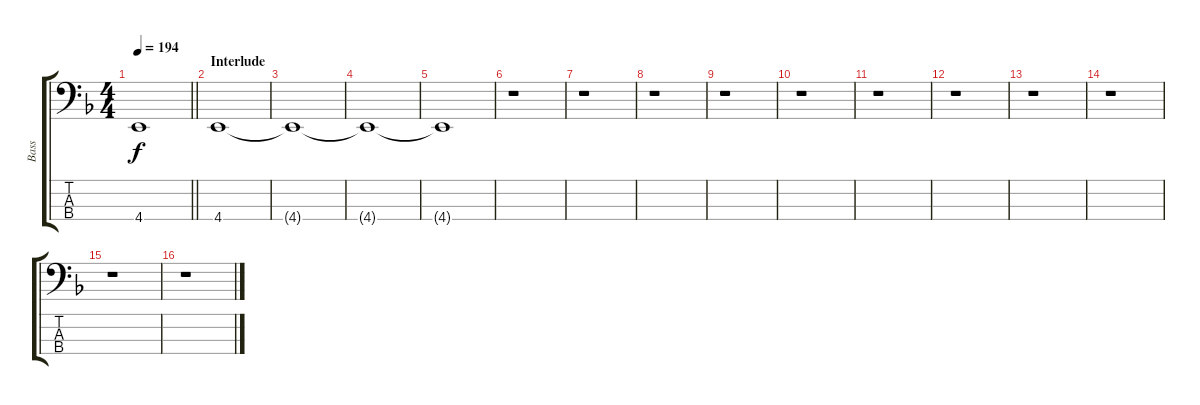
\track ("Bass" "Bass") {instrument electricbasspick}
\staff {score tabs}
\tuning (F2 C2 G1 C1) {hide}
\ts (4 4)
\tempo 194
\clef f4
\barLineRight lightlight
\ks f
4.4.1{dy f} |
\section ("" "Interlude")
4.4.1 |
4.4{t}.1 |
4.4{t}.1 |
4.4{t}.1 |
r.1 |
r.1 |
r.1 |
r.1 |
r.1 |
r.1 |
r.1 |
r.1 |
r.1 |
r.1 |
r.1
